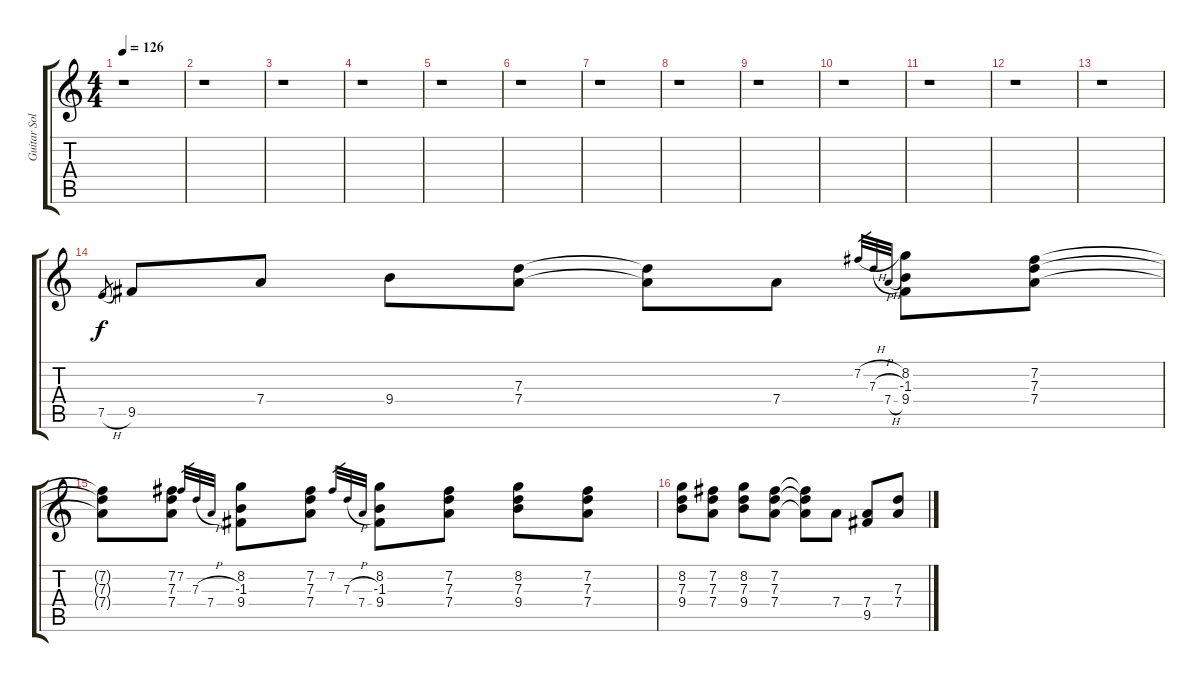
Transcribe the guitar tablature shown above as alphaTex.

\track ("Guitar Solo" "Guitar Sol") {instrument electricguitarjazz}
\staff {score tabs}
\tuning (E4 B3 G3 D3 A2 E2) {hide}
\ts (4 4)
\tempo 126
\clef g2
\ks c
r.1{dy f} |
r.1 |
r.1 |
r.1 |
r.1 |
r.1 |
r.1 |
r.1 |
r.1 |
r.1 |
r.1 |
r.1 |
r.1 |
7.5{h}.8{gr} 9.5.8 7.4.8 9.4.8 (7.3 7.4).8 (7.3{t} 7.4{t}).8 7.4.8 7.2{h}.32{gr} 7.3{h}.32{gr} 7.4{h}.32{gr} (8.2 -1.3 9.4).8 (7.2 7.3 7.4).8 |
(7.2{t} 7.3{t} 7.4{t}).8 (7.2 7.3 7.4).8 7.2.32{gr} 7.3{h}.32{gr} 7.4.32{gr} (8.2 -1.3 9.4).8 (7.2 7.3 7.4).8 7.2.32{gr} 7.3{h}.32{gr} 7.4.32{gr} (8.2 -1.3 9.4).8 (7.2 7.3 7.4).8 (8.2 7.3 9.4).8 (7.2 7.3 7.4).8 |
(8.2 7.3 9.4).8 (7.2 7.3 7.4).8 (8.2 7.3 9.4).8 (7.2 7.3 7.4).8 (7.2{t} 7.3{t} 7.4{t}).8 7.4.8 (7.4 9.5).8 (7.3 7.4).8
